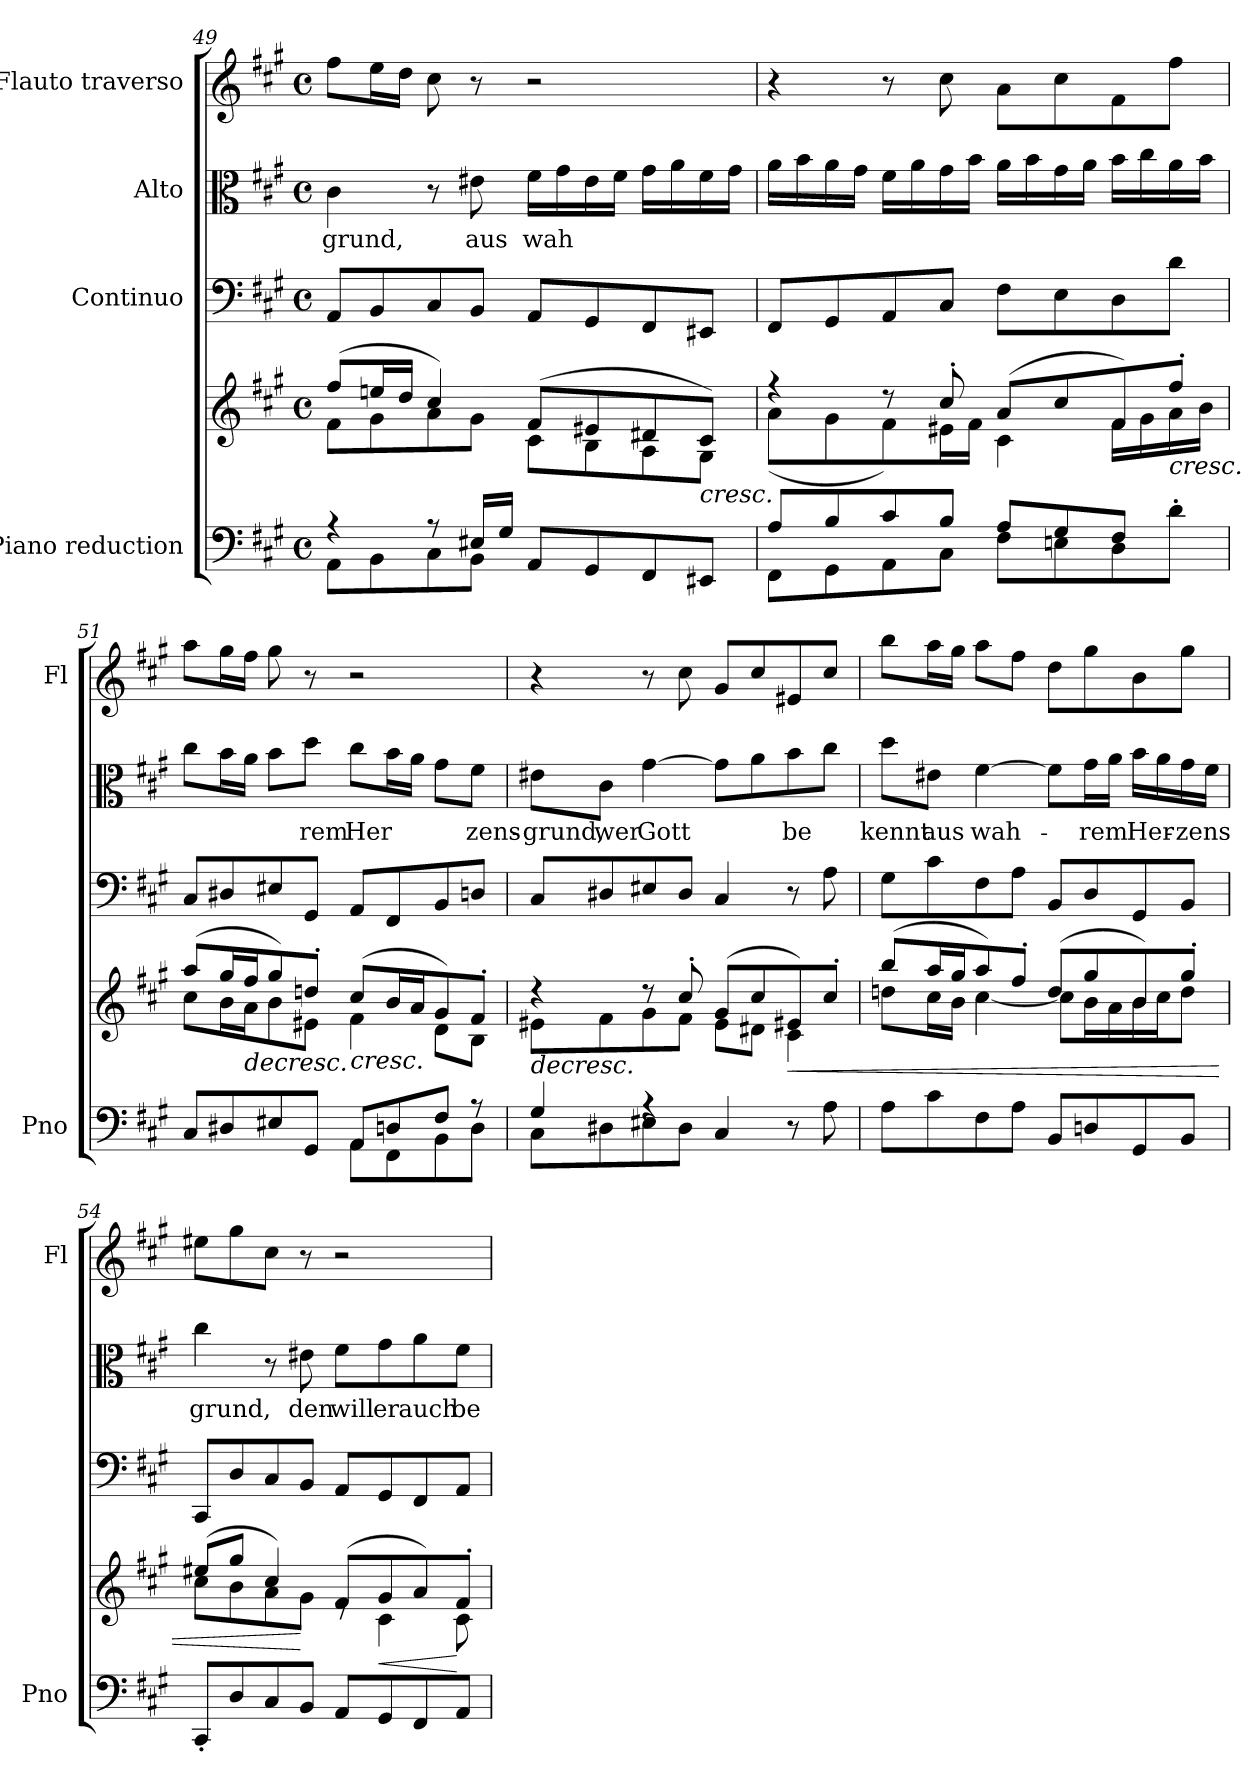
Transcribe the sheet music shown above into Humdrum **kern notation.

**kern	**kern	**dynam	**kern	**kern	**text	**kern
*part4	*part4	*part4	*part3	*part2	*part2	*part1
*staff5	*staff4	*staff4/5	*staff3	*staff2	*staff2	*staff1
*I"Piano reduction	*	*	*I"Continuo	*I"Alto	*	*I"Flauto traverso
*I'Pno	*	*	*	*	*	*I'Fl
*clefF4	*clefG2	*	*clefF4	*clefC3	*	*clefG2
*k[f#c#g#]	*k[f#c#g#]	*	*k[f#c#g#]	*k[f#c#g#]	*	*k[f#c#g#]
*M4/4	*M4/4	*	*M4/4	*M4/4	*	*M4/4
*met(c)	*met(c)	*	*met(c)	*met(c)	*	*met(c)
=49	=49	=49	=49	=49	=49	=49
*^	*^	*	*	*	*	*
!	!	!	!	!	!	!	!LO:LY:b	!
4r	8AA\L	(>8ff#/L	8f#\L	.	8AA/L	4c#\	grund,	8ff#\L
.	8BB\	16een/L	8g#\	.	8BB/	.	.	16ee\L
.	.	16dd/JJ	.	.	.	.	.	16dd\JJ
8r	8C#\	4cc#/)	8a\	.	8C#/	8r	.	8cc#\
!	!	!	!	!	!	!	!LO:LY:b	!
16E#X/LL	8BB\J	.	8g#\J	.	8BB/J	8e#X\	aus	8r
16G#/JJ	.	.	.	.	.	.	.	.
!	!	!	!	!	!	!	!LO:LY:b	!
2ryy	8AA/L	(>8f#/L	(8c#\L	.	8AA/L	16f#\LL	wah	2r
.	.	.	.	.	.	16g#\	.	.
.	8GG#/	8e#X/	8B\	.	8GG#/	16e#\	.	.
.	.	.	.	.	.	16f#\JJ	.	.
.	8FF#/	8d#X/	8A\	.	8FF#/	16g#\LL	.	.
.	.	.	.	.	.	16a\	.	.
!	!	!LO:TX:b:i:t=cresc.	!	!	!	!	!	!
.	8EE#X/J	8c#/J)	8G#\J	.	8EE#X/J	16f#\	.	.
.	.	.	.	.	.	16g#\JJ	.	.
=50	=50	=50	=50	=50	=50	=50	=50	=50
8A/L	8FF#\L	4r	(<8a\L	.	8FF#/L	16a\LL	.	4r
.	.	.	.	.	.	16b\	.	.
8B/	8GG#\	.	8g#\	.	8GG#/	16a\	.	.
.	.	.	.	.	.	16g#\JJ	.	.
8c#/	8AA\	8r	8f#\)	.	8AA/	16f#\LL	.	8r
.	.	.	.	.	.	16a\	.	.
8B/J	8C#\J	8cc#'/	16e#X\L	.	8C#/J	16g#\	.	8cc#\
.	.	.	16f#\JJ	.	.	16b\JJ	.	.
8A/L	8F#\L	(>8a/L	4c#\	.	8F#\L	16a\LL	.	8a\L
.	.	.	.	.	.	16b\	.	.
8G#/	8En\	8cc#/	.	.	8E\	16g#\	.	8cc#\
.	.	.	.	.	.	16a\JJ	.	.
8F#/J	8D\	8f#/)	16f#\LL	.	8D\	16b\LL	.	8f#\
.	.	.	16g#\	.	.	16cc#\	.	.
!	!	!	!	!LO:HP:b	!	!	!	!
8ryy	8d'\J	8ff#'/J	16a\	<	8d\J	16a\	.	8ff#\J
.	.	.	16b\JJ	.	.	16b\JJ	.	.
!!LO:LB:g=z
=51	=51	=51	=51	=51	=51	=51	=51	=51
2ryy	8C#/L	(>8aa/L	8cc#\L	.	8C#/L	8cc#\L	.	8aa\L
.	8D#X/	16gg#/L	16b\L	.	8D#X/	16b\L	.	16gg#\L
!	!	!	!	!LO:HP:b	!	!	!	!
.	.	16ff#/J	16a\J	>	.	16a\JJ	.	16ff#\JJ
.	8E#X/	8gg#/)	8b\	.	8E#X/	8b\L	.	8gg#\
!	!	!	!	!	!	!	!LO:LY:b	!
.	8GG#/J	8ddn'/J	8e#X\J	[	8GG#/J	8dd\J	rem	8r
!	!	!	!	!LO:HP:b	!	!	!LO:LY:b	!
8AA/L	8AA\L	(>8cc#/L	4f#\	<	8AA/L	8cc#\L	Her	2r
8Dn/	8FF#\	16b/L	.	.	8FF#/	16b\L	.	.
.	.	16a/J	.	.	.	16a\JJ	.	.
8F#/J	8BB\	8g#/)	8d\L	]	8BB/	8g#\L	.	.
!	!	!	!	!	!	!	!LO:LY:b	!
8rA	8D\J	8f#'/J	8B\J	.	8Dn/J	8f#\J	zens-	.
=52	=52	=52	=52	=52	=52	=52	=52	=52
!	!	!	!	!LO:HP:b	!	!	!LO:LY:b	!
4G#/	8C#\L	4r	8e#X\L	>	8C#/L	8e#X\L	grund,	4r
!	!	!	!	!	!	!	!LO:LY:b	!
.	8D#X\	.	8f#\	.	8D#X/	8c#\J	wer	.
!	!	!	!	!	!	!	!LO:LY:b	!
4rA	8E#X\	8r	8g#\	[	8E#X/	[4g#\	Gott	8r
.	8D#\J	8cc#'/	8f#\J	.	8D#/J	.	.	8cc#\
4C#/	4ryy	(>8g#/L	8e#\L	.	4C#/	8g#\L]	.	8g#/L
.	.	8cc#/	8d#X\J	.	.	8a\	.	8cc#/
!	!	!	!	!LO:HP:b	!	!	!LO:LY:b	!
8r	8ryy	8e#X/)	4c#\	<	8r	8b\	be	8e#X/
8ryy	8A\	8cc#'/J	.	.	8A\	8cc#\J	.	8cc#/J
*v	*v	*	*	*	*	*	*	*
*	*v	*v	*	*	*	*	*
.	.	]	.	.	.	.
=53	=53	=53	=53	=53	=53	=53
*	*^	*	*	*	*	*
!	!	!	!	!	!	!LO:LY:b	!
8A\L	(>8bb/L	8ddn\L	.	8G#\L	8dd\L	kennt	8bb\L
!	!	!	!	!	!	!LO:LY:b	!
8c#\	16aa/L	16cc#\L	.	8c#\	8e#X\J	aus	16aa\L
.	16gg#/J	16b\JJ	.	.	.	.	16gg#\JJ
!	!	!	!	!	!	!LO:LY:b	!
8F#\	8aa/)	[4cc#\	.	8F#\	[4f#\	wah-	8aa\L
8A\J	8ff#'/J	.	.	8A\J	.	.	8ff#\J
8BB/L	(>8dd/L	8cc#\L]	.	8BB/L	8f#\L]	.	8dd\L
!	!	!	!	!	!	!LO:LY:b	!
8Dn/	8gg#/	16b\L	.	8D/	16g#\L	rem	8gg#\
.	.	16a\	.	.	16a\JJ	.	.
!	!	!	!	!	!	!LO:LY:b	!
8GG#/	8b/)	16b\	.	8GG#/	16b\LL	Her-	8b\
.	.	16cc#\J	.	.	16a\	.	.
!	!	!	!	!	!	!LO:LY:b	!
8BB/J	8gg#'/J	8dd\J	.	8BB/J	16g#\	zens	8gg#\J
.	.	.	.	.	16f#\JJ	.	.
=54	=54	=54	=54	=54	=54	=54	=54
!	!	!	!	!	!	!LO:LY:b	!
8CC#'/L	(>8ee#X/L	8cc#\L	.	8CC#/L	4cc#\	grund,	8ee#X\L
8D/	8gg#/J	8b\	.	8D/	.	.	8gg#\
8C#/	4cc#/)	8a\	.	8C#/	8r	.	8cc#\J
!	!	!	!	!	!	!LO:LY:b	!
8BB/J	.	8g#\J	[	8BB/J	8e#X\	den	8r
!	!	!	!	!	!	!LO:LY:b	!
8AA/L	(>8f#/L	8re	.	8AA/L	8f#\L	will	2r
!	!	!	!LO:HP:b	!	!	!LO:LY:b	!
8GG#/	8g#/	4c#\	<	8GG#/	8g#\	er	.
!	!	!	!	!	!	!LO:LY:b	!
8FF#/	8a/)	.	.	8FF#/	8a\	auch	.
!	!	!	!	!	!	!LO:LY:b	!
8AA/J	8f#'/J	8c#\	[	8AA/J	8f#\J	be-	.
*	*v	*v	*	*	*	*	*
=	=	=	=	=	=	=
*-	*-	*-	*-	*-	*-	*-
